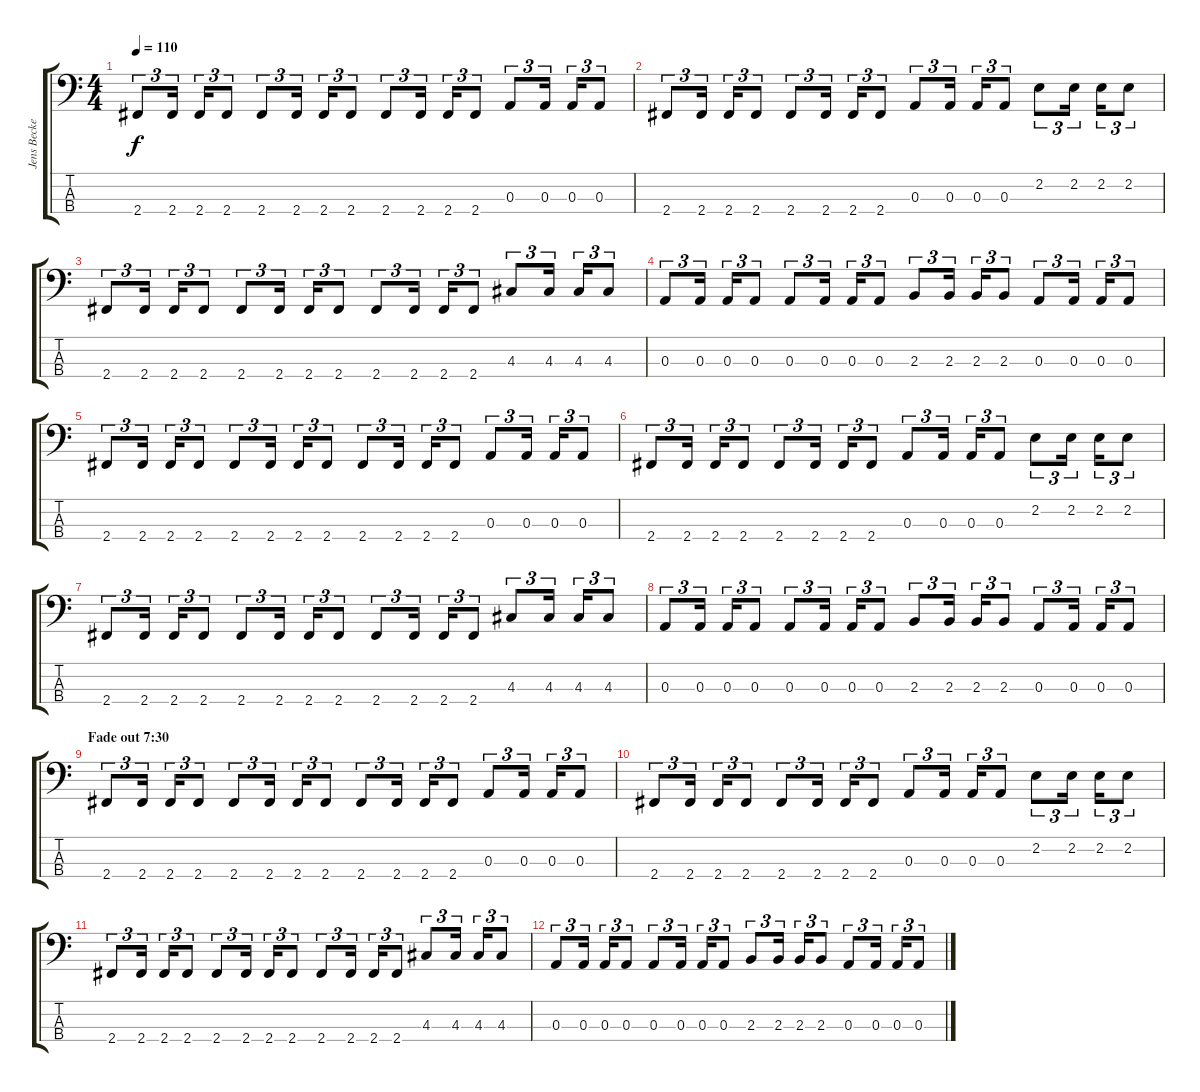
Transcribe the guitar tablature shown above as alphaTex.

\track ("Jens Becker" "Jens Becke") {instrument electricbasspick}
\staff {score tabs}
\tuning (G2 D2 A1 E1) {hide}
\ts (4 4)
\tempo 110
\clef f4
\ks c
2.4.8{tu (3 2) dy f} 2.4.16{tu (3 2)} 2.4.16{tu (3 2)} 2.4.8{tu (3 2)} 2.4.8{tu (3 2)} 2.4.16{tu (3 2)} 2.4.16{tu (3 2)} 2.4.8{tu (3 2)} 2.4.8{tu (3 2)} 2.4.16{tu (3 2)} 2.4.16{tu (3 2)} 2.4.8{tu (3 2)} 0.3.8{tu (3 2)} 0.3.16{tu (3 2)} 0.3.16{tu (3 2)} 0.3.8{tu (3 2)} |
2.4.8{tu (3 2)} 2.4.16{tu (3 2)} 2.4.16{tu (3 2)} 2.4.8{tu (3 2)} 2.4.8{tu (3 2)} 2.4.16{tu (3 2)} 2.4.16{tu (3 2)} 2.4.8{tu (3 2)} 0.3.8{tu (3 2)} 0.3.16{tu (3 2)} 0.3.16{tu (3 2)} 0.3.8{tu (3 2)} 2.2.8{tu (3 2)} 2.2.16{tu (3 2)} 2.2.16{tu (3 2)} 2.2.8{tu (3 2)} |
2.4.8{tu (3 2)} 2.4.16{tu (3 2)} 2.4.16{tu (3 2)} 2.4.8{tu (3 2)} 2.4.8{tu (3 2)} 2.4.16{tu (3 2)} 2.4.16{tu (3 2)} 2.4.8{tu (3 2)} 2.4.8{tu (3 2)} 2.4.16{tu (3 2)} 2.4.16{tu (3 2)} 2.4.8{tu (3 2)} 4.3.8{tu (3 2)} 4.3.16{tu (3 2)} 4.3.16{tu (3 2)} 4.3.8{tu (3 2)} |
0.3.8{tu (3 2)} 0.3.16{tu (3 2)} 0.3.16{tu (3 2)} 0.3.8{tu (3 2)} 0.3.8{tu (3 2)} 0.3.16{tu (3 2)} 0.3.16{tu (3 2)} 0.3.8{tu (3 2)} 2.3.8{tu (3 2)} 2.3.16{tu (3 2)} 2.3.16{tu (3 2)} 2.3.8{tu (3 2)} 0.3.8{tu (3 2)} 0.3.16{tu (3 2)} 0.3.16{tu (3 2)} 0.3.8{tu (3 2)} |
2.4.8{tu (3 2)} 2.4.16{tu (3 2)} 2.4.16{tu (3 2)} 2.4.8{tu (3 2)} 2.4.8{tu (3 2)} 2.4.16{tu (3 2)} 2.4.16{tu (3 2)} 2.4.8{tu (3 2)} 2.4.8{tu (3 2)} 2.4.16{tu (3 2)} 2.4.16{tu (3 2)} 2.4.8{tu (3 2)} 0.3.8{tu (3 2)} 0.3.16{tu (3 2)} 0.3.16{tu (3 2)} 0.3.8{tu (3 2)} |
2.4.8{tu (3 2)} 2.4.16{tu (3 2)} 2.4.16{tu (3 2)} 2.4.8{tu (3 2)} 2.4.8{tu (3 2)} 2.4.16{tu (3 2)} 2.4.16{tu (3 2)} 2.4.8{tu (3 2)} 0.3.8{tu (3 2)} 0.3.16{tu (3 2)} 0.3.16{tu (3 2)} 0.3.8{tu (3 2)} 2.2.8{tu (3 2)} 2.2.16{tu (3 2)} 2.2.16{tu (3 2)} 2.2.8{tu (3 2)} |
2.4.8{tu (3 2)} 2.4.16{tu (3 2)} 2.4.16{tu (3 2)} 2.4.8{tu (3 2)} 2.4.8{tu (3 2)} 2.4.16{tu (3 2)} 2.4.16{tu (3 2)} 2.4.8{tu (3 2)} 2.4.8{tu (3 2)} 2.4.16{tu (3 2)} 2.4.16{tu (3 2)} 2.4.8{tu (3 2)} 4.3.8{tu (3 2)} 4.3.16{tu (3 2)} 4.3.16{tu (3 2)} 4.3.8{tu (3 2)} |
0.3.8{tu (3 2)} 0.3.16{tu (3 2)} 0.3.16{tu (3 2)} 0.3.8{tu (3 2)} 0.3.8{tu (3 2)} 0.3.16{tu (3 2)} 0.3.16{tu (3 2)} 0.3.8{tu (3 2)} 2.3.8{tu (3 2)} 2.3.16{tu (3 2)} 2.3.16{tu (3 2)} 2.3.8{tu (3 2)} 0.3.8{tu (3 2)} 0.3.16{tu (3 2)} 0.3.16{tu (3 2)} 0.3.8{tu (3 2)} |
\section ("" "Fade out 7:30")
2.4.8{tu (3 2)} 2.4.16{tu (3 2)} 2.4.16{tu (3 2)} 2.4.8{tu (3 2)} 2.4.8{tu (3 2)} 2.4.16{tu (3 2)} 2.4.16{tu (3 2)} 2.4.8{tu (3 2)} 2.4.8{tu (3 2)} 2.4.16{tu (3 2)} 2.4.16{tu (3 2)} 2.4.8{tu (3 2)} 0.3.8{tu (3 2)} 0.3.16{tu (3 2)} 0.3.16{tu (3 2)} 0.3.8{tu (3 2)} |
2.4.8{tu (3 2)} 2.4.16{tu (3 2)} 2.4.16{tu (3 2)} 2.4.8{tu (3 2)} 2.4.8{tu (3 2)} 2.4.16{tu (3 2)} 2.4.16{tu (3 2)} 2.4.8{tu (3 2)} 0.3.8{tu (3 2)} 0.3.16{tu (3 2)} 0.3.16{tu (3 2)} 0.3.8{tu (3 2)} 2.2.8{tu (3 2)} 2.2.16{tu (3 2)} 2.2.16{tu (3 2)} 2.2.8{tu (3 2)} |
2.4.8{tu (3 2)} 2.4.16{tu (3 2)} 2.4.16{tu (3 2)} 2.4.8{tu (3 2)} 2.4.8{tu (3 2)} 2.4.16{tu (3 2)} 2.4.16{tu (3 2)} 2.4.8{tu (3 2)} 2.4.8{tu (3 2)} 2.4.16{tu (3 2)} 2.4.16{tu (3 2)} 2.4.8{tu (3 2)} 4.3.8{tu (3 2)} 4.3.16{tu (3 2)} 4.3.16{tu (3 2)} 4.3.8{tu (3 2)} |
0.3.8{tu (3 2)} 0.3.16{tu (3 2)} 0.3.16{tu (3 2)} 0.3.8{tu (3 2)} 0.3.8{tu (3 2)} 0.3.16{tu (3 2)} 0.3.16{tu (3 2)} 0.3.8{tu (3 2)} 2.3.8{tu (3 2)} 2.3.16{tu (3 2)} 2.3.16{tu (3 2)} 2.3.8{tu (3 2)} 0.3.8{tu (3 2)} 0.3.16{tu (3 2)} 0.3.16{tu (3 2)} 0.3.8{tu (3 2)}
